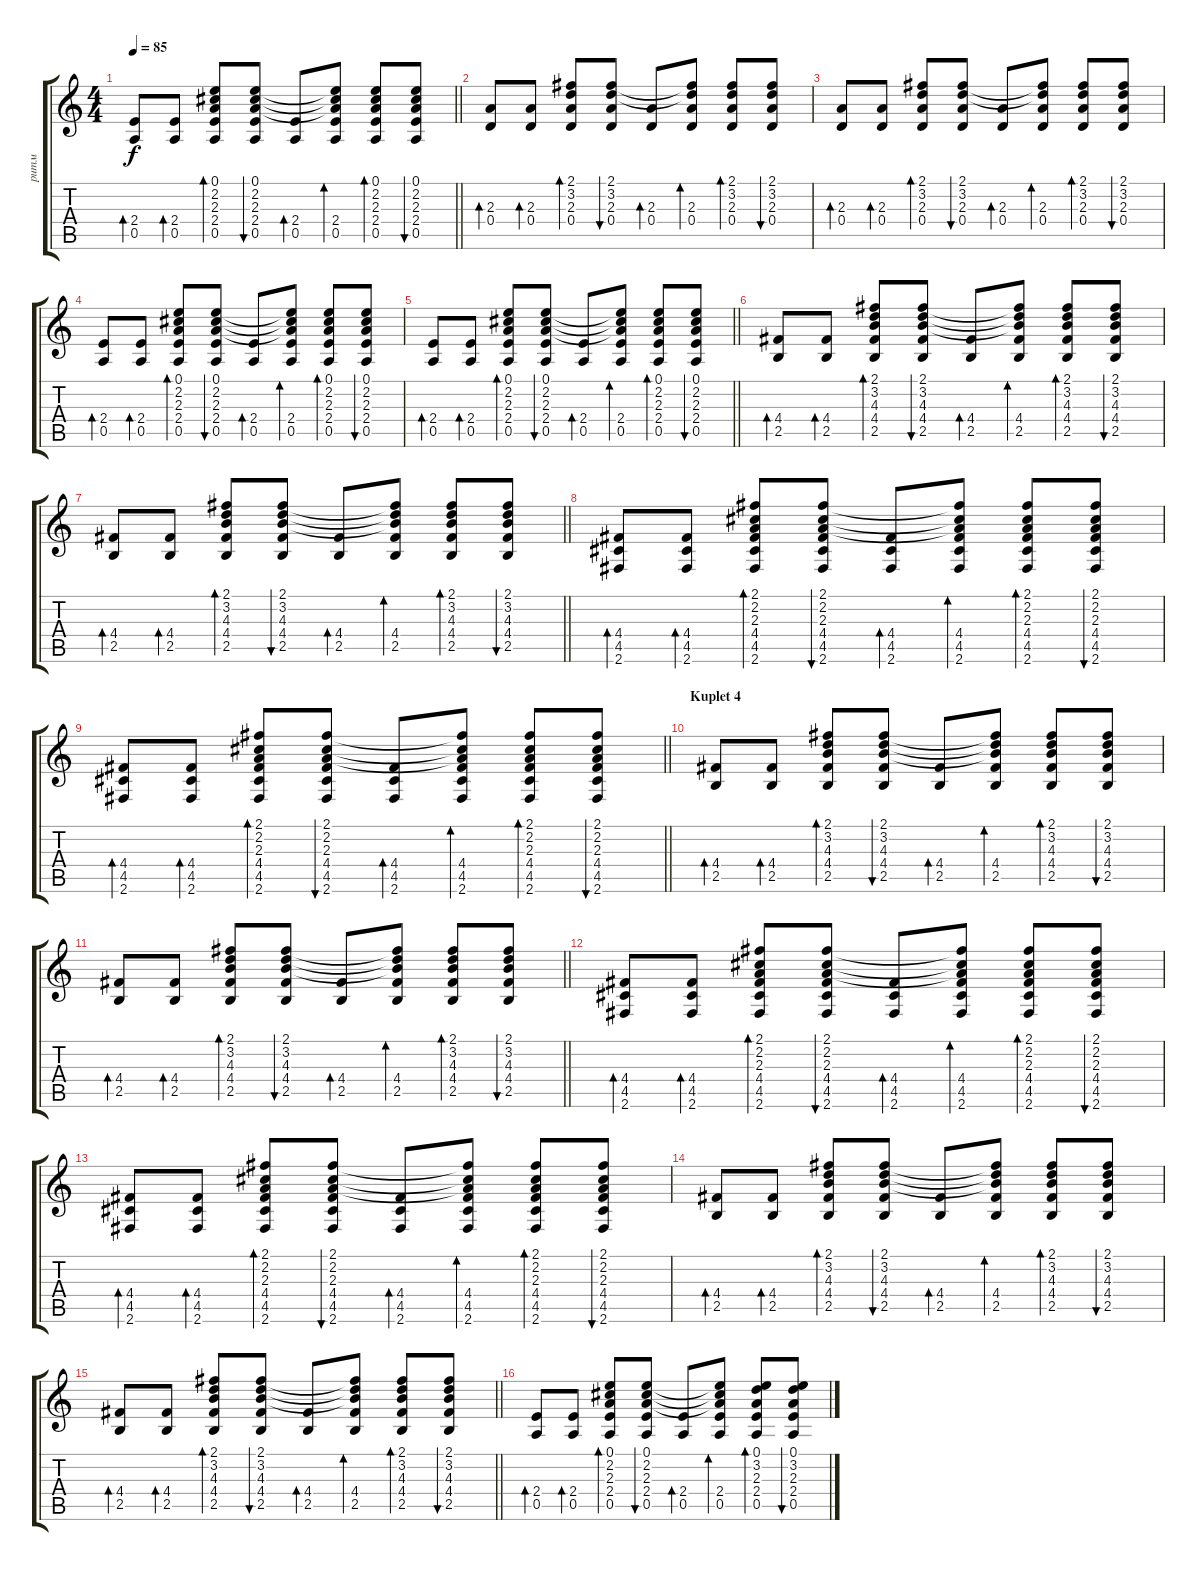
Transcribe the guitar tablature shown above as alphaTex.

\track ("ритм" "ритм") {instrument electricguitarjazz}
\staff {score tabs}
\tuning (E4 B3 G3 D3 A2 E2) {hide}
\ts (4 4)
\tempo 85
\clef g2
\barLineRight lightlight
\ks c
(2.4 0.5).8{bd 60 dy f} (2.4 0.5).8{bd 60} (0.1 2.2 2.3 2.4 0.5).8{bd 60} (0.1 2.2 2.3 2.4 0.5).8{bu 60} (2.4 0.5).8{bd 60} (0.1{t} 2.2{t} 2.3{t} 2.4 0.5).8{bd 60} (0.1 2.2 2.3 2.4 0.5).8{bd 60} (0.1 2.2 2.3 2.4 0.5).8{bu 60} |
(2.3 0.4).8{bd 60} (2.3 0.4).8{bd 60} (2.1 3.2 2.3 0.4).8{bd 60} (2.1 3.2 2.3 0.4).8{bu 60} (2.3 0.4).8{bd 60} (2.1{t} 3.2{t} 2.3 0.4).8{bd 60} (2.1 3.2 2.3 0.4).8{bd 60} (2.1 3.2 2.3 0.4).8{bu 60} |
(2.3 0.4).8{bd 60} (2.3 0.4).8{bd 60} (2.1 3.2 2.3 0.4).8{bd 60} (2.1 3.2 2.3 0.4).8{bu 60} (2.3 0.4).8{bd 60} (2.1{t} 3.2{t} 2.3 0.4).8{bd 60} (2.1 3.2 2.3 0.4).8{bd 60} (2.1 3.2 2.3 0.4).8{bu 60} |
(2.4 0.5).8{bd 60} (2.4 0.5).8{bd 60} (0.1 2.2 2.3 2.4 0.5).8{bd 60} (0.1 2.2 2.3 2.4 0.5).8{bu 60} (2.4 0.5).8{bd 60} (0.1{t} 2.2{t} 2.3{t} 2.4 0.5).8{bd 60} (0.1 2.2 2.3 2.4 0.5).8{bd 60} (0.1 2.2 2.3 2.4 0.5).8{bu 60} |
\barLineRight lightlight
(2.4 0.5).8{bd 60} (2.4 0.5).8{bd 60} (0.1 2.2 2.3 2.4 0.5).8{bd 60} (0.1 2.2 2.3 2.4 0.5).8{bu 60} (2.4 0.5).8{bd 60} (0.1{t} 2.2{t} 2.3{t} 2.4 0.5).8{bd 60} (0.1 2.2 2.3 2.4 0.5).8{bd 60} (0.1 2.2 2.3 2.4 0.5).8{bu 60} |
(4.4 2.5).8{bd 60} (4.4 2.5).8{bd 60} (2.1 3.2 4.3 4.4 2.5).8{bd 60} (2.1 3.2 4.3 4.4 2.5).8{bu 60} (4.4 2.5).8{bd 60} (2.1{t} 3.2{t} 4.3{t} 4.4 2.5).8{bd 60} (2.1 3.2 4.3 4.4 2.5).8{bd 60} (2.1 3.2 4.3 4.4 2.5).8{bu 60} |
\barLineRight lightlight
(4.4 2.5).8{bd 60} (4.4 2.5).8{bd 60} (2.1 3.2 4.3 4.4 2.5).8{bd 60} (2.1 3.2 4.3 4.4 2.5).8{bu 60} (4.4 2.5).8{bd 60} (2.1{t} 3.2{t} 4.3{t} 4.4 2.5).8{bd 60} (2.1 3.2 4.3 4.4 2.5).8{bd 60} (2.1 3.2 4.3 4.4 2.5).8{bu 60} |
(4.4 4.5 2.6).8{bd 60} (4.4 4.5 2.6).8{bd 60} (2.1 2.2 2.3 4.4 4.5 2.6).8{bd 60} (2.1 2.2 2.3 4.4 4.5 2.6).8{bu 60} (4.4 4.5 2.6).8{bd 60} (2.1{t} 2.2{t} 2.3{t} 4.4 4.5 2.6).8{bd 60} (2.1 2.2 2.3 4.4 4.5 2.6).8{bd 60} (2.1 2.2 2.3 4.4 4.5 2.6).8{bu 60} |
\barLineRight lightlight
(4.4 4.5 2.6).8{bd 60} (4.4 4.5 2.6).8{bd 60} (2.1 2.2 2.3 4.4 4.5 2.6).8{bd 60} (2.1 2.2 2.3 4.4 4.5 2.6).8{bu 60} (4.4 4.5 2.6).8{bd 60} (2.1{t} 2.2{t} 2.3{t} 4.4 4.5 2.6).8{bd 60} (2.1 2.2 2.3 4.4 4.5 2.6).8{bd 60} (2.1 2.2 2.3 4.4 4.5 2.6).8{bu 60} |
\section ("" "Kuplet 4")
(4.4 2.5).8{bd 60} (4.4 2.5).8{bd 60} (2.1 3.2 4.3 4.4 2.5).8{bd 60} (2.1 3.2 4.3 4.4 2.5).8{bu 60} (4.4 2.5).8{bd 60} (2.1{t} 3.2{t} 4.3{t} 4.4 2.5).8{bd 60} (2.1 3.2 4.3 4.4 2.5).8{bd 60} (2.1 3.2 4.3 4.4 2.5).8{bu 60} |
\barLineRight lightlight
(4.4 2.5).8{bd 60} (4.4 2.5).8{bd 60} (2.1 3.2 4.3 4.4 2.5).8{bd 60} (2.1 3.2 4.3 4.4 2.5).8{bu 60} (4.4 2.5).8{bd 60} (2.1{t} 3.2{t} 4.3{t} 4.4 2.5).8{bd 60} (2.1 3.2 4.3 4.4 2.5).8{bd 60} (2.1 3.2 4.3 4.4 2.5).8{bu 60} |
(4.4 4.5 2.6).8{bd 60} (4.4 4.5 2.6).8{bd 60} (2.1 2.2 2.3 4.4 4.5 2.6).8{bd 60} (2.1 2.2 2.3 4.4 4.5 2.6).8{bu 60} (4.4 4.5 2.6).8{bd 60} (2.1{t} 2.2{t} 2.3{t} 4.4 4.5 2.6).8{bd 60} (2.1 2.2 2.3 4.4 4.5 2.6).8{bd 60} (2.1 2.2 2.3 4.4 4.5 2.6).8{bu 60} |
(4.4 4.5 2.6).8{bd 60} (4.4 4.5 2.6).8{bd 60} (2.1 2.2 2.3 4.4 4.5 2.6).8{bd 60} (2.1 2.2 2.3 4.4 4.5 2.6).8{bu 60} (4.4 4.5 2.6).8{bd 60} (2.1{t} 2.2{t} 2.3{t} 4.4 4.5 2.6).8{bd 60} (2.1 2.2 2.3 4.4 4.5 2.6).8{bd 60} (2.1 2.2 2.3 4.4 4.5 2.6).8{bu 60} |
(4.4 2.5).8{bd 60} (4.4 2.5).8{bd 60} (2.1 3.2 4.3 4.4 2.5).8{bd 60} (2.1 3.2 4.3 4.4 2.5).8{bu 60} (4.4 2.5).8{bd 60} (2.1{t} 3.2{t} 4.3{t} 4.4 2.5).8{bd 60} (2.1 3.2 4.3 4.4 2.5).8{bd 60} (2.1 3.2 4.3 4.4 2.5).8{bu 60} |
\barLineRight lightlight
(4.4 2.5).8{bd 60} (4.4 2.5).8{bd 60} (2.1 3.2 4.3 4.4 2.5).8{bd 60} (2.1 3.2 4.3 4.4 2.5).8{bu 60} (4.4 2.5).8{bd 60} (2.1{t} 3.2{t} 4.3{t} 4.4 2.5).8{bd 60} (2.1 3.2 4.3 4.4 2.5).8{bd 60} (2.1 3.2 4.3 4.4 2.5).8{bu 60} |
(2.4 0.5).8{bd 60} (2.4 0.5).8{bd 60} (0.1 2.2 2.3 2.4 0.5).8{bd 60} (0.1 2.2 2.3 2.4 0.5).8{bu 60} (2.4 0.5).8{bd 60} (0.1{t} 2.2{t} 2.3{t} 2.4 0.5).8{bd 60} (0.1 3.2 2.3 2.4 0.5).8{bd 60} (0.1 3.2 2.3 2.4 0.5).8{bu 60}
